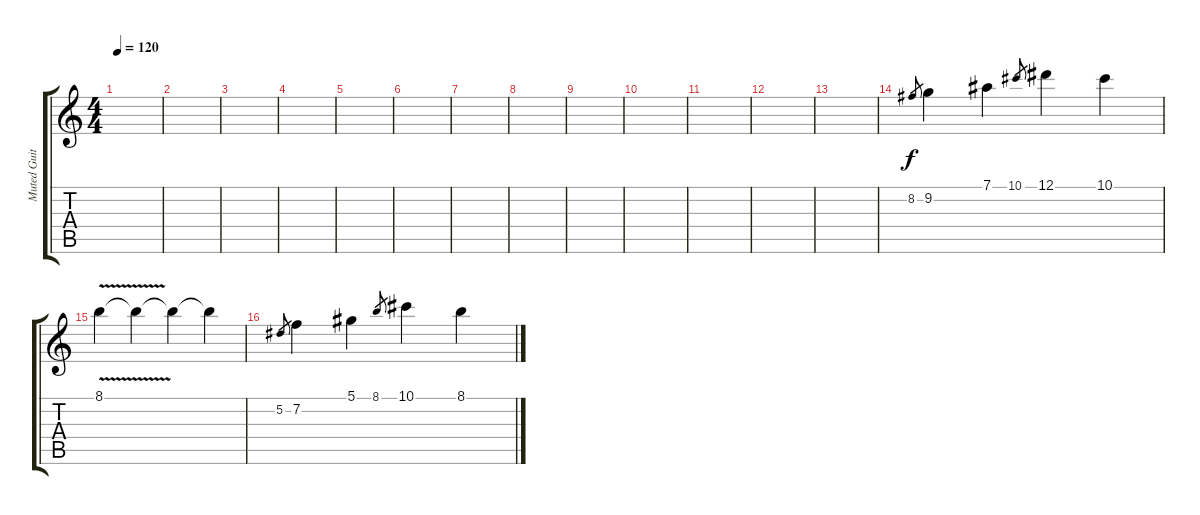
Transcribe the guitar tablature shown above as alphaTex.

\track ("Muted Guitar1 - Vocals " "Muted Guit") {instrument electricguitarmuted}
\staff {score tabs}
\tuning (Eb4 Bb3 Gb3 Db3 Ab2 Eb2) {hide}
\ts (4 4)
\tempo 120
\clef g2
\ks c
|
|
|
|
|
|
|
|
|
|
|
|
|
8.2.8{gr} 9.2.4{volume 16 balance 12 instrument englishhorn} 7.1.4 10.1.8{gr} 12.1.4 10.1.4 |
8.1{v}.4{volume 16 balance 12 instrument englishhorn} 8.1{t}.4 8.1{t}.4 8.1{t}.4 |
5.2.8{gr} 7.2.4{volume 16 balance 12 instrument englishhorn} 5.1.4 8.1.8{gr} 10.1.4 8.1.4
